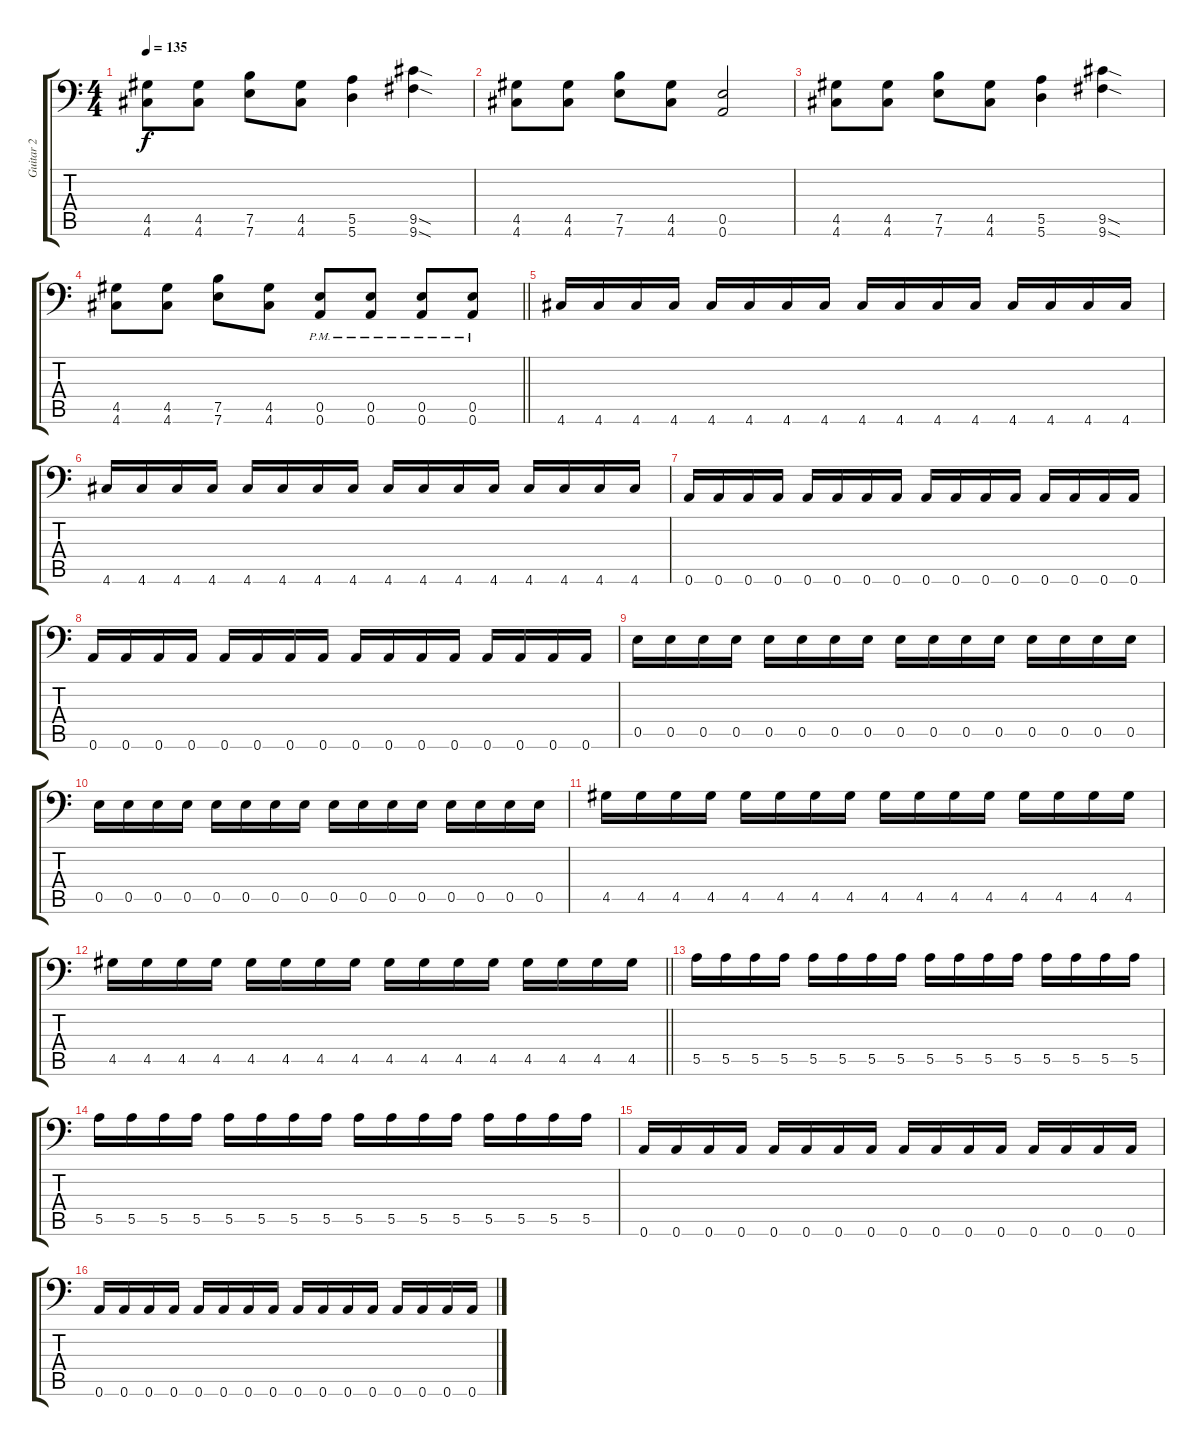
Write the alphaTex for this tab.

\track ("Guitar 2" "Guitar 2") {instrument distortionguitar}
\staff {score tabs}
\tuning (B3 Gb3 D3 A2 E2 A1) {hide}
\ts (4 4)
\tempo 135
\clef f4
\ks c
(4.5 4.6).8{dy f} (4.5 4.6).8 (7.5 7.6).8 (4.5 4.6).8 (5.5 5.6).4 (9.5{sod} 9.6{sod}).4 |
(4.5 4.6).8 (4.5 4.6).8 (7.5 7.6).8 (4.5 4.6).8 (0.5 0.6).2 |
(4.5 4.6).8 (4.5 4.6).8 (7.5 7.6).8 (4.5 4.6).8 (5.5 5.6).4 (9.5{sod} 9.6{sod}).4 |
\barLineRight lightlight
(4.5 4.6).8 (4.5 4.6).8 (7.5 7.6).8 (4.5 4.6).8 (0.5{pm} 0.6{pm}).8 (0.5{pm} 0.6{pm}).8 (0.5{pm} 0.6{pm}).8 (0.5{pm} 0.6{pm}).8 |
\section ("" "")
4.6.16 4.6.16 4.6.16 4.6.16 4.6.16 4.6.16 4.6.16 4.6.16 4.6.16 4.6.16 4.6.16 4.6.16 4.6.16 4.6.16 4.6.16 4.6.16 |
4.6.16 4.6.16 4.6.16 4.6.16 4.6.16 4.6.16 4.6.16 4.6.16 4.6.16 4.6.16 4.6.16 4.6.16 4.6.16 4.6.16 4.6.16 4.6.16 |
0.6.16 0.6.16 0.6.16 0.6.16 0.6.16 0.6.16 0.6.16 0.6.16 0.6.16 0.6.16 0.6.16 0.6.16 0.6.16 0.6.16 0.6.16 0.6.16 |
0.6.16 0.6.16 0.6.16 0.6.16 0.6.16 0.6.16 0.6.16 0.6.16 0.6.16 0.6.16 0.6.16 0.6.16 0.6.16 0.6.16 0.6.16 0.6.16 |
0.5.16 0.5.16 0.5.16 0.5.16 0.5.16 0.5.16 0.5.16 0.5.16 0.5.16 0.5.16 0.5.16 0.5.16 0.5.16 0.5.16 0.5.16 0.5.16 |
0.5.16 0.5.16 0.5.16 0.5.16 0.5.16 0.5.16 0.5.16 0.5.16 0.5.16 0.5.16 0.5.16 0.5.16 0.5.16 0.5.16 0.5.16 0.5.16 |
4.5.16 4.5.16 4.5.16 4.5.16 4.5.16 4.5.16 4.5.16 4.5.16 4.5.16 4.5.16 4.5.16 4.5.16 4.5.16 4.5.16 4.5.16 4.5.16 |
\barLineRight lightlight
4.5.16 4.5.16 4.5.16 4.5.16 4.5.16 4.5.16 4.5.16 4.5.16 4.5.16 4.5.16 4.5.16 4.5.16 4.5.16 4.5.16 4.5.16 4.5.16 |
\section ("" "")
5.5.16 5.5.16 5.5.16 5.5.16 5.5.16 5.5.16 5.5.16 5.5.16 5.5.16 5.5.16 5.5.16 5.5.16 5.5.16 5.5.16 5.5.16 5.5.16 |
5.5.16 5.5.16 5.5.16 5.5.16 5.5.16 5.5.16 5.5.16 5.5.16 5.5.16 5.5.16 5.5.16 5.5.16 5.5.16 5.5.16 5.5.16 5.5.16 |
0.6.16 0.6.16 0.6.16 0.6.16 0.6.16 0.6.16 0.6.16 0.6.16 0.6.16 0.6.16 0.6.16 0.6.16 0.6.16 0.6.16 0.6.16 0.6.16 |
0.6.16 0.6.16 0.6.16 0.6.16 0.6.16 0.6.16 0.6.16 0.6.16 0.6.16 0.6.16 0.6.16 0.6.16 0.6.16 0.6.16 0.6.16 0.6.16
